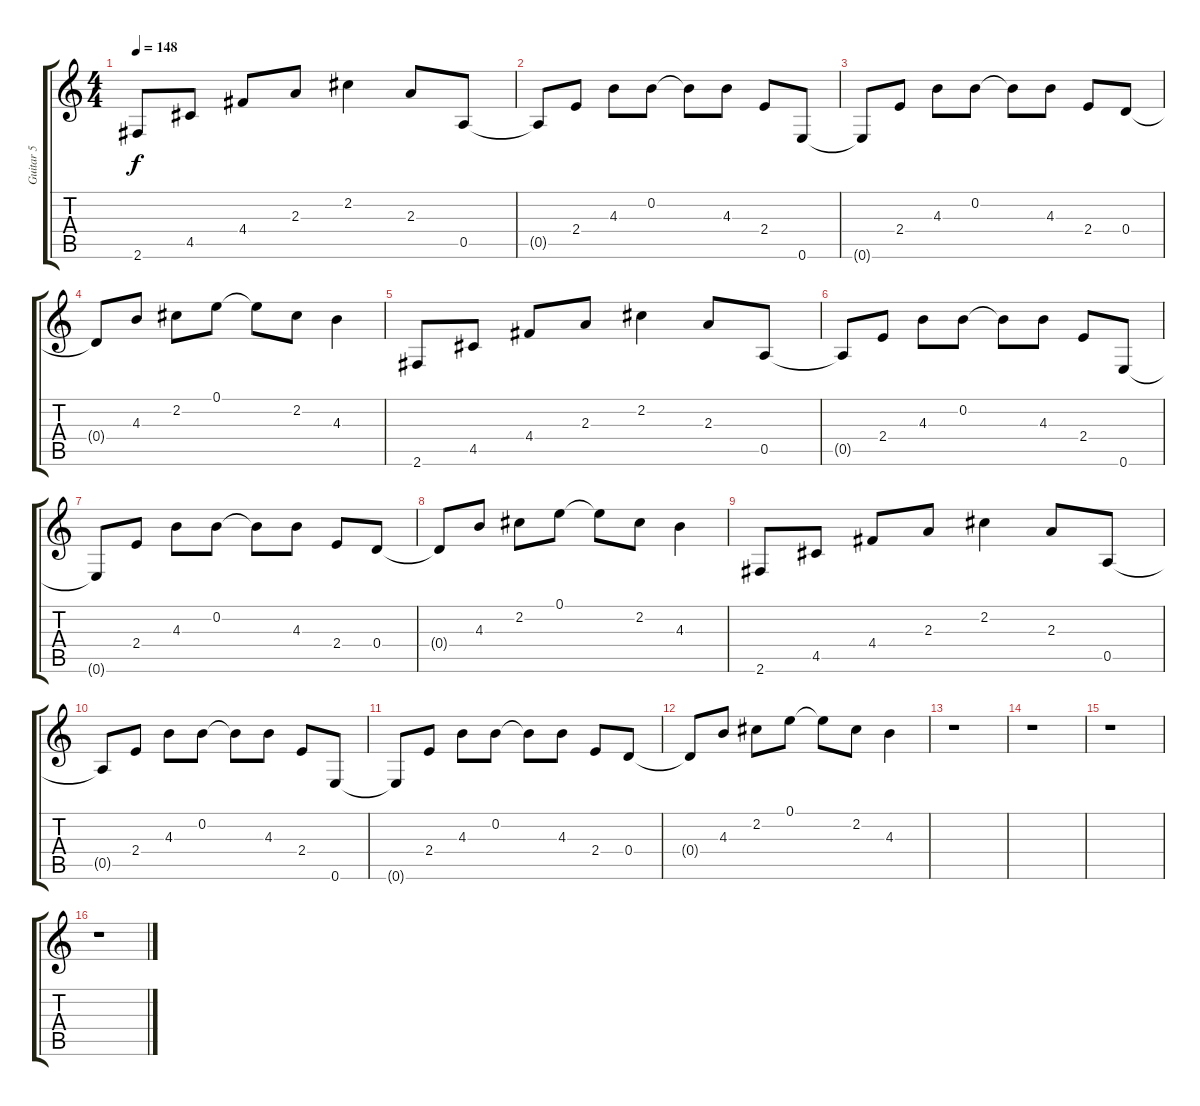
\track ("Guitar 5" "Guitar 5") {instrument electricguitarclean}
\staff {score tabs}
\tuning (E4 B3 G3 D3 A2 E2) {hide}
\ts (4 4)
\tempo 148
\clef g2
\ks c
2.6.8{dy f} 4.5.8 4.4.8 2.3.8 2.2.4 2.3.8 0.5.8 |
0.5{t}.8 2.4.8 4.3.8 0.2.8 0.2{t}.8 4.3.8 2.4.8 0.6.8 |
0.6{t}.8 2.4.8 4.3.8 0.2.8 0.2{t}.8 4.3.8 2.4.8 0.4.8 |
0.4{t}.8 4.3.8 2.2.8 0.1.8 0.1{t}.8 2.2.8 4.3.4 |
2.6.8 4.5.8 4.4.8 2.3.8 2.2.4 2.3.8 0.5.8 |
0.5{t}.8 2.4.8 4.3.8 0.2.8 0.2{t}.8 4.3.8 2.4.8 0.6.8 |
0.6{t}.8 2.4.8 4.3.8 0.2.8 0.2{t}.8 4.3.8 2.4.8 0.4.8 |
0.4{t}.8 4.3.8 2.2.8 0.1.8 0.1{t}.8 2.2.8 4.3.4 |
2.6.8 4.5.8 4.4.8 2.3.8 2.2.4 2.3.8 0.5.8 |
0.5{t}.8 2.4.8 4.3.8 0.2.8 0.2{t}.8 4.3.8 2.4.8 0.6.8 |
0.6{t}.8 2.4.8 4.3.8 0.2.8 0.2{t}.8 4.3.8 2.4.8 0.4.8 |
0.4{t}.8 4.3.8 2.2.8 0.1.8 0.1{t}.8 2.2.8 4.3.4 |
r.1 |
r.1 |
r.1 |
r.1
